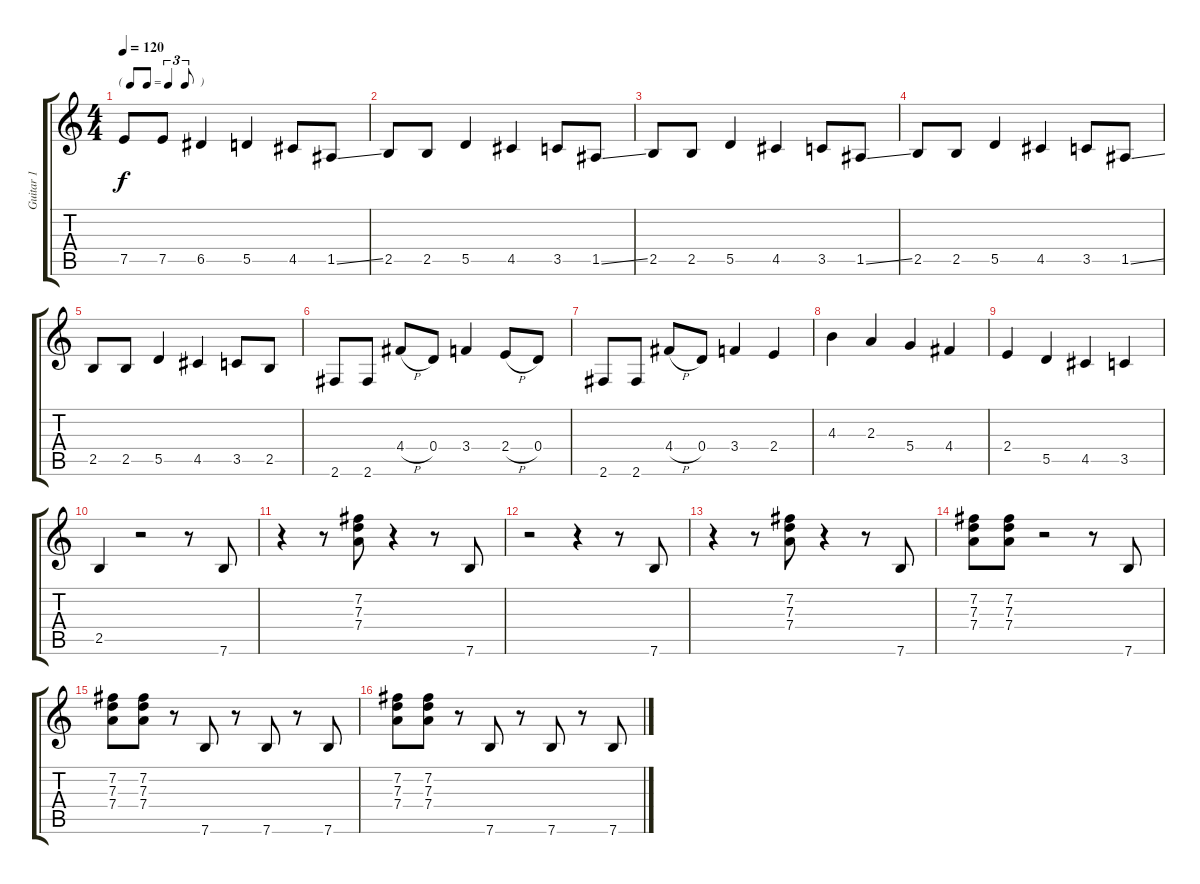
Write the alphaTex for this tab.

\track ("Guitar 1" "Guitar 1") {instrument electricguitarclean}
\staff {score tabs}
\tuning (E4 B3 G3 D3 A2 E2) {hide}
\ts (4 4)
\tf triplet8th
\tempo 120
\clef g2
\ks c
7.5.8{dy f} 7.5.8 6.5.4 5.5.4 4.5.8 1.5{ss}.8 |
2.5.8 2.5.8 5.5.4 4.5.4 3.5.8 1.5{ss}.8 |
2.5.8 2.5.8 5.5.4 4.5.4 3.5.8 1.5{ss}.8 |
2.5.8 2.5.8 5.5.4 4.5.4 3.5.8 1.5{ss}.8 |
2.5.8 2.5.8 5.5.4 4.5.4 3.5.8 2.5.8 |
2.6.8 2.6.8 4.4{h}.8 0.4.8 3.4.4 2.4{h}.8 0.4.8 |
2.6.8 2.6.8 4.4{h}.8 0.4.8 3.4.4 2.4.4 |
4.3.4 2.3.4 5.4.4 4.4.4 |
2.4.4 5.5.4 4.5.4 3.5.4 |
2.5.4 r.2 r.8 7.6.8 |
r.4 r.8 (7.2 7.3 7.4).8 r.4 r.8 7.6.8 |
r.2 r.4 r.8 7.6.8 |
r.4 r.8 (7.2 7.3 7.4).8 r.4 r.8 7.6.8 |
(7.2 7.3 7.4).8 (7.2 7.3 7.4).8 r.2 r.8 7.6.8 |
(7.2 7.3 7.4).8 (7.2 7.3 7.4).8 r.8 7.6.8 r.8 7.6.8 r.8 7.6.8 |
(7.2 7.3 7.4).8 (7.2 7.3 7.4).8 r.8 7.6.8 r.8 7.6.8 r.8 7.6.8
